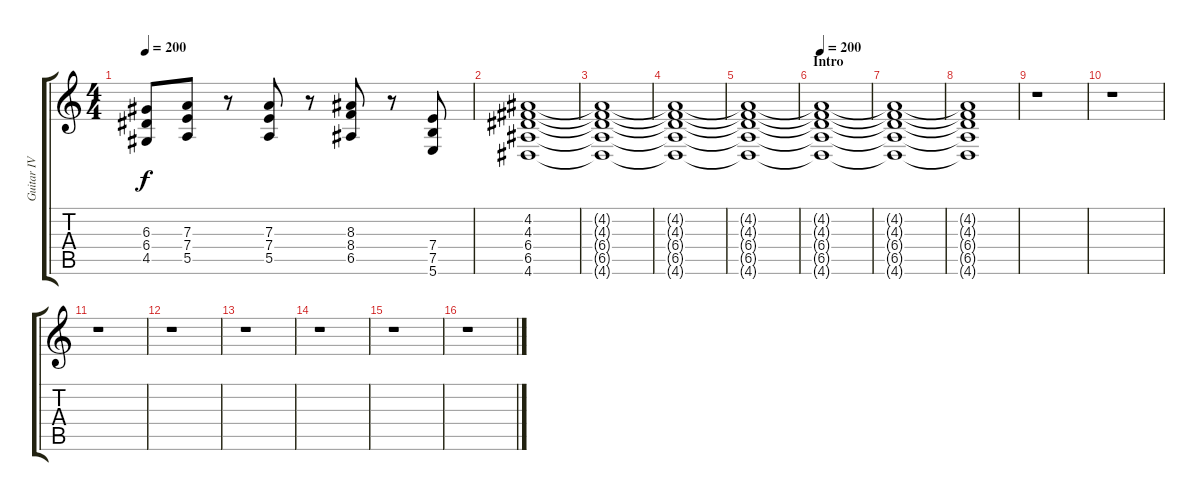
\track ("Guitar IV" "Guitar IV") {instrument distortionguitar}
\staff {score tabs}
\tuning (B3 Gb3 D3 A2 E2 B1) {hide}
\ts (4 4)
\tempo 200
\clef g2
\ks c
(6.3 6.4 4.5).8{dy f} (7.3 7.4 5.5).8 r.8 (7.3 7.4 5.5).8 r.8 (8.3 8.4 6.5).8 r.8 (7.4 7.5 5.6).8 |
(4.2 4.3 6.4 6.5 4.6).1 |
(4.2{t} 4.3{t} 6.4{t} 6.5{t} 4.6{t}).1 |
(4.2{t} 4.3{t} 6.4{t} 6.5{t} 4.6{t}).1 |
(4.2{t} 4.3{t} 6.4{t} 6.5{t} 4.6{t}).1{volume 8} |
\section ("" "Intro")
\tempo 200
(4.2{t} 4.3{t} 6.4{t} 6.5{t} 4.6{t}).1 |
(4.2{t} 4.3{t} 6.4{t} 6.5{t} 4.6{t}).1{volume 0} |
(4.2{t} 4.3{t} 6.4{t} 6.5{t} 4.6{t}).1 |
r.1{volume 16} |
r.1 |
r.1 |
r.1 |
r.1 |
r.1 |
r.1 |
r.1
